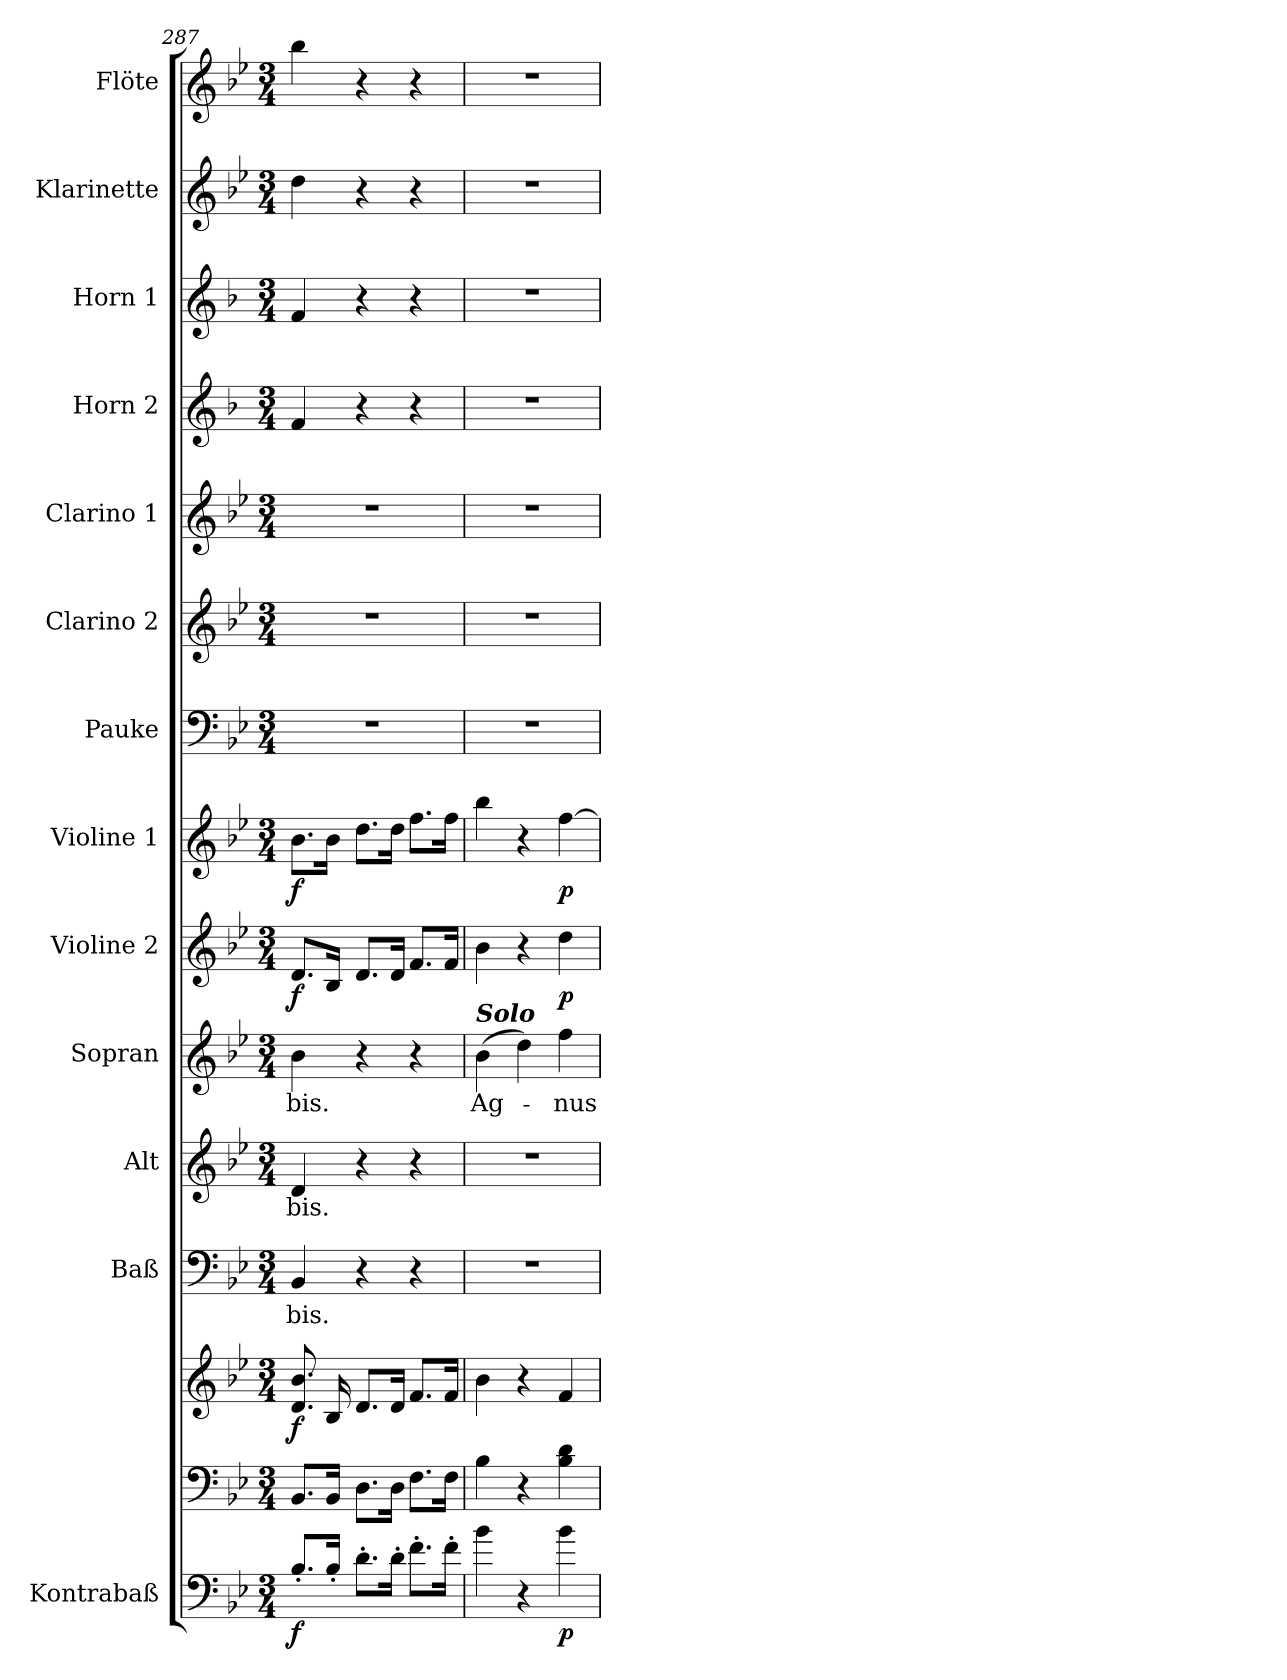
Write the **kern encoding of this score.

**kern	**dynam	**kern	**kern	**dynam	**kern	**text	**kern	**text	**kern	**text	**kern	**dynam	**kern	**dynam	**kern	**kern	**kern	**kern	**kern	**kern	**kern
*part14	*part14	*part13	*part13	*part13	*part12	*part12	*part11	*part11	*part10	*part10	*part9	*part9	*part8	*part8	*part7	*part6	*part5	*part4	*part3	*part2	*part1
*staff15	*staff15	*staff14	*staff13	*staff13/14	*staff12	*staff12	*staff11	*staff11	*staff10	*staff10	*staff9	*staff9	*staff8	*staff8	*staff7	*staff6	*staff5	*staff4	*staff3	*staff2	*staff1
*I"Kontrabaß	*	*	*	*	*I"Baß	*	*I"Alt	*	*I"Sopran	*	*I"Violine 2	*	*I"Violine 1	*	*I"Pauke	*I"Clarino 2	*I"Clarino 1	*I"Horn 2	*I"Horn 1	*I"Klarinette	*I"Flöte
*I'Kb	*	*	*	*	*I'Baß	*	*I'Alt	*	*I'Sop	*	*I'Vln. 2	*	*I'Vln. 1	*	*I'Pk.	*	*	*I'Hrn. 2	*I'Hrn. 1	*	*I'Fl.
*clefF4	*	*clefF4	*clefG2	*	*clefF4	*	*clefG2	*	*clefG2	*	*clefG2	*	*clefG2	*	*clefF4	*clefG2	*clefG2	*clefG2	*clefG2	*clefG2	*clefG2
*ITrd7c12	*	*	*	*	*	*	*	*	*	*	*	*	*	*	*	*ITrd7c12	*ITrd7c12	*ITrd4c7	*ITrd4c7	*	*
*k[b-e-]	*	*k[b-e-]	*k[b-e-]	*	*k[b-e-]	*	*k[b-e-]	*	*k[b-e-]	*	*k[b-e-]	*	*k[b-e-]	*	*k[b-e-]	*k[b-e-]	*k[b-e-]	*k[b-e-]	*k[b-e-]	*k[b-e-]	*k[b-e-]
*B-:	*	*B-:	*B-:	*	*B-:	*	*B-:	*	*B-:	*	*B-:	*	*B-:	*	*B-:	*B-:	*B-:	*B-:	*B-:	*B-:	*B-:
*M3/4	*	*M3/4	*M3/4	*	*M3/4	*	*M3/4	*	*M3/4	*	*M3/4	*	*M3/4	*	*M3/4	*M3/4	*M3/4	*M3/4	*M3/4	*M3/4	*M3/4
=287	=287	=287	=287	=287	=287	=287	=287	=287	=287	=287	=287	=287	=287	=287	=287	=287	=287	=287	=287	=287	=287
!	!LO:DY:b	!	!	!LO:DY:b	!	!LO:LY:b	!	!LO:LY:b	!	!LO:LY:b	!	!LO:DY:b	!	!LO:DY:b	!	!	!	!	!	!	!
8.BB-'</L	f	8.BB-/L	8.d/ 8.b-/	f	4BB-/	-bis.	4d/	-bis.	4b-\	-bis.	8.d/L	f	8.b-\L	f	2.r	2.r	2.r	4B-/	4B-/	4dd\	4bb-\
16BB-'</Jk	.	16BB-/Jk	16B-/	.	.	.	.	.	.	.	16B-/Jk	.	16b-\Jk	.	.	.	.	.	.	.	.
8.D'>\L	.	8.D\L	8.d/L	.	4r	.	4r	.	4r	.	8.d/L	.	8.dd\L	.	.	.	.	4r	4r	4r	4r
16D'>\Jk	.	16D\Jk	16d/Jk	.	.	.	.	.	.	.	16d/Jk	.	16dd\Jk	.	.	.	.	.	.	.	.
8.F'>\L	.	8.F\L	8.f/L	.	4r	.	4r	.	4r	.	8.f/L	.	8.ff\L	.	.	.	.	4r	4r	4r	4r
16F'>\Jk	.	16F\Jk	16f/Jk	.	.	.	.	.	.	.	16f/Jk	.	16ff\Jk	.	.	.	.	.	.	.	.
=288	=288	=288	=288	=288	=288	=288	=288	=288	=288	=288	=288	=288	=288	=288	=288	=288	=288	=288	=288	=288	=288
!	!	!	!	!	!	!	!	!	!LO:TX:a:Bi:t=Solo	!	!	!	!	!	!	!	!	!	!	!	!
!	!	!	!	!	!	!	!	!	!	!LO:LY:b	!	!	!	!	!	!	!	!	!	!	!
4B-\	.	4B-\	4b-\	.	2.r	.	2.r	.	(>4b-\	Ag-	4b-\	.	4bb-\	.	2.r	2.r	2.r	2.r	2.r	2.r	2.r
4r	.	4r	4r	.	.	.	.	.	4dd\)	.	4r	.	4r	.	.	.	.	.	.	.	.
!	!LO:DY:b	!	!	!	!	!	!	!	!	!LO:LY:b	!	!LO:DY:b	!	!LO:DY:b	!	!	!	!	!	!	!
4B-\	p	4B-\ 4d\	4f/	.	.	.	.	.	4ff\	-nus	4dd\	p	[4ff\	p	.	.	.	.	.	.	.
=	=	=	=	=	=	=	=	=	=	=	=	=	=	=	=	=	=	=	=	=	=
*-	*-	*-	*-	*-	*-	*-	*-	*-	*-	*-	*-	*-	*-	*-	*-	*-	*-	*-	*-	*-	*-
